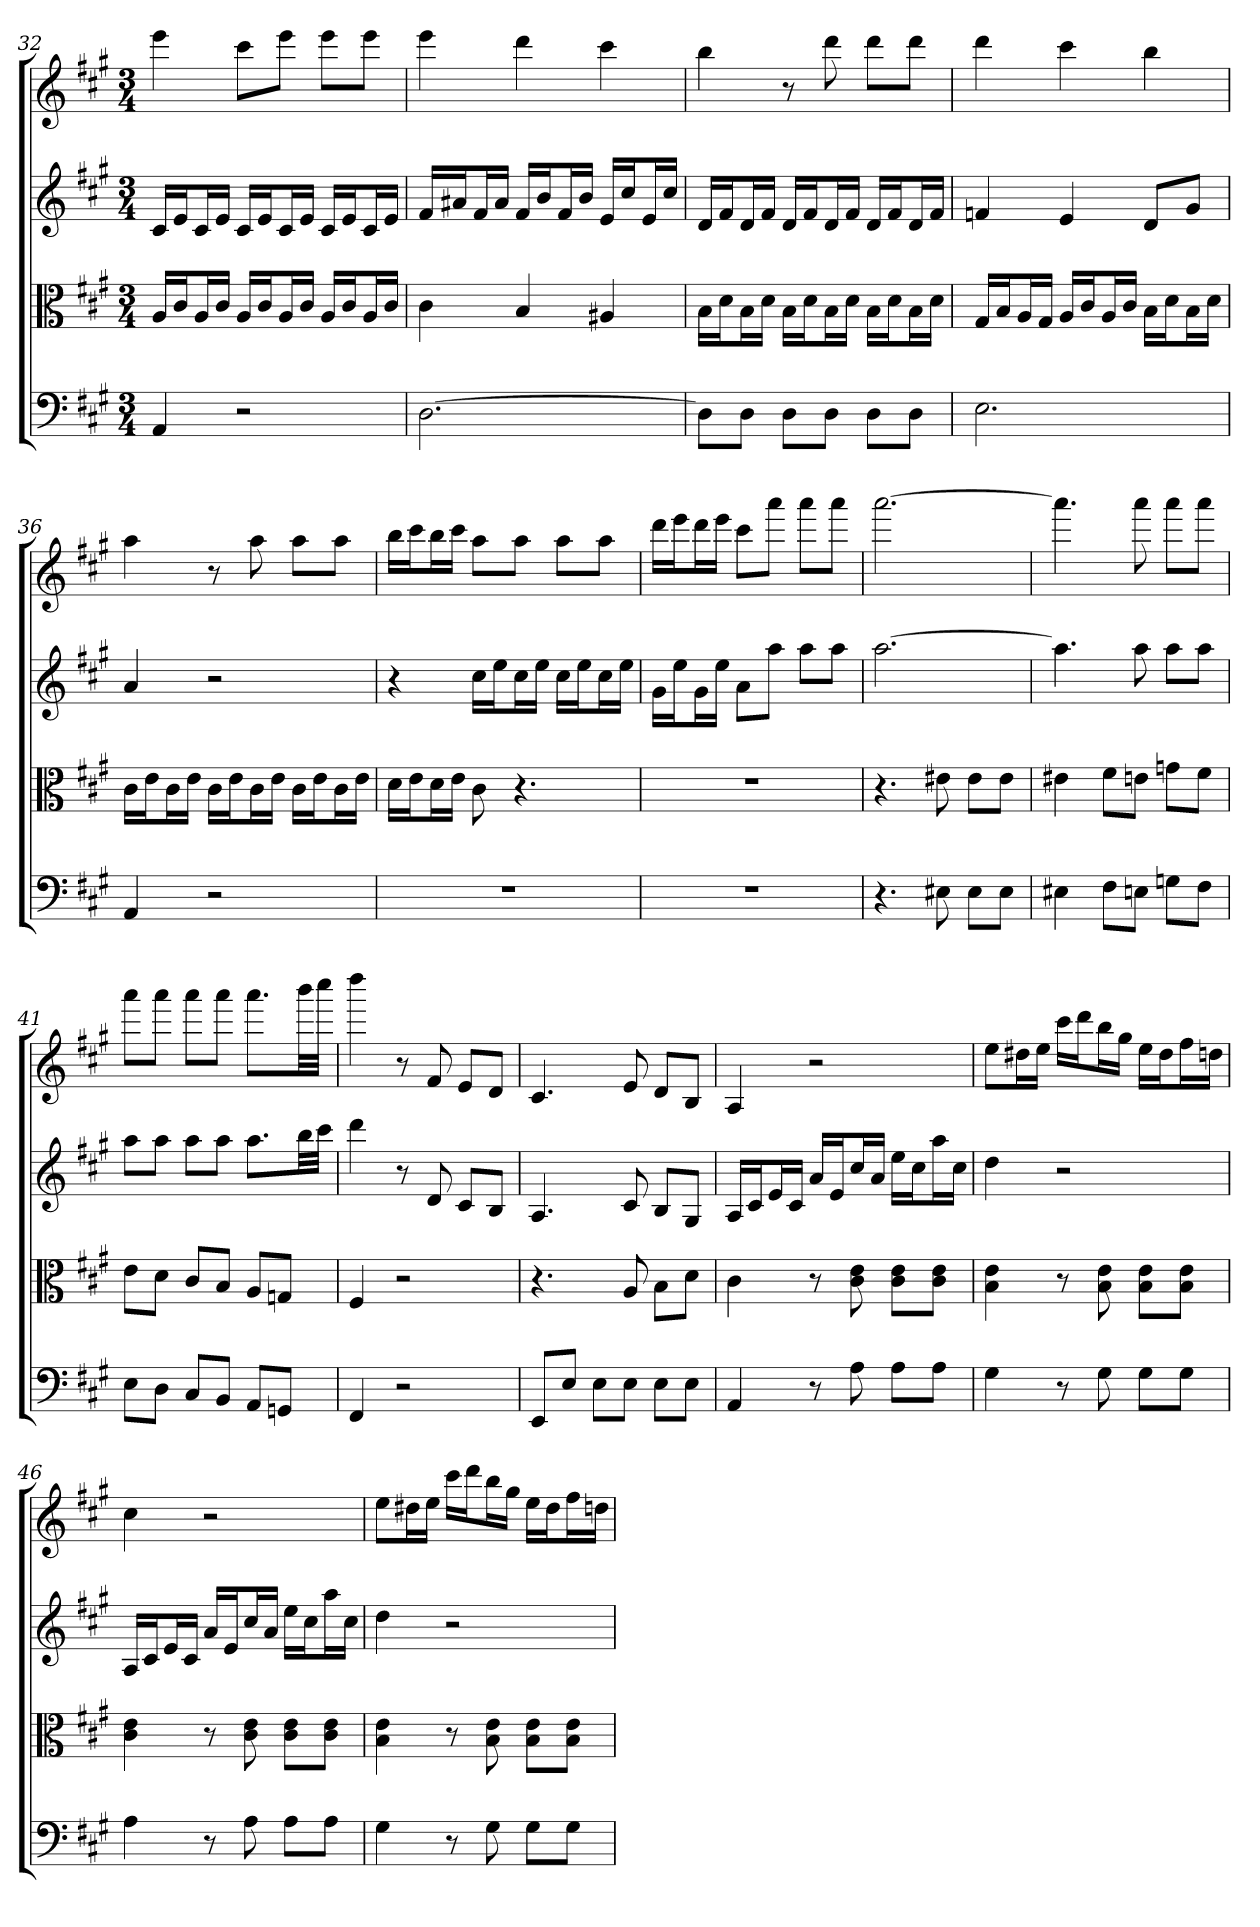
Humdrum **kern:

**kern	**kern	**kern	**kern
*part4	*part3	*part2	*part1
*staff4	*staff3	*staff2	*staff1
*clefF4	*clefC3	*	*
*k[f#c#g#]	*k[f#c#g#]	*k[f#c#g#]	*k[f#c#g#]
*f#:	*f#:	*f#:	*f#:
*M3/4	*M3/4	*M3/4	*M3/4
=32	=32	=32	=32
4AA	16A/LL	16c#LL	4eee
.	16c#/J	16eJ	.
.	16A/L	16c#L	.
.	16c#/JJ	16eJJ	.
2r	16A/LL	16c#LL	8ccc#L
.	16c#/J	16eJ	.
.	16A/L	16c#L	8eeeJ
.	16c#/JJ	16eJJ	.
.	16A/LL	16c#LL	8eeeL
.	16c#/J	16eJ	.
.	16A/L	16c#L	8eeeJ
.	16c#/JJ	16eJJ	.
=33	=33	=33	=33
[2.D	4c#	16f#LL	4eee
.	.	16a#XJ	.
.	.	16f#L	.
.	.	16a#JJ	.
.	4B	16f#LL	4ddd
.	.	16bJ	.
.	.	16f#L	.
.	.	16bJJ	.
.	4A#X	16eLL	4ccc#
.	.	16cc#J	.
.	.	16eL	.
.	.	16cc#JJ	.
=34	=34	=34	=34
8D\L]	16B\LL	16dLL	4bb
.	16d\J	16f#J	.
8D\J	16B\L	16dL	.
.	16d\JJ	16f#JJ	.
8D\L	16B\LL	16dLL	8r
.	16d\J	16f#J	.
8D\J	16B\L	16dL	8ddd
.	16d\JJ	16f#JJ	.
8D\L	16B\LL	16dLL	8dddL
.	16d\J	16f#J	.
8D\J	16B\L	16dL	8dddJ
.	16d\JJ	16f#JJ	.
=35	=35	=35	=35
2.E	16G#/LL	4fn	4ddd
.	16B/J	.	.
.	16A/L	.	.
.	16G#/JJ	.	.
.	16A/LL	4e	4ccc#
.	16c#/J	.	.
.	16A/L	.	.
.	16c#/JJ	.	.
.	16B\LL	8dL	4bb
.	16d\J	.	.
.	16B\L	8g#J	.
.	16d\JJ	.	.
=36	=36	=36	=36
4AA	16c#\LL	4a	4aa
.	16e\J	.	.
.	16c#\L	.	.
.	16e\JJ	.	.
2r	16c#\LL	2r	8r
.	16e\J	.	.
.	16c#\L	.	8aa
.	16e\JJ	.	.
.	16c#\LL	.	8aaL
.	16e\J	.	.
.	16c#\L	.	8aaJ
.	16e\JJ	.	.
=37	=37	=37	=37
2.r	16d\LL	4r	16bbLL
.	16e\J	.	16ccc#J
.	16d\L	.	16bbL
.	16e\JJ	.	16ccc#JJ
.	8c#	16cc#LL	8aaL
.	.	16eeJ	.
.	4.r	16cc#L	8aaJ
.	.	16eeJJ	.
.	.	16cc#LL	8aaL
.	.	16eeJ	.
.	.	16cc#L	8aaJ
.	.	16eeJJ	.
=38	=38	=38	=38
2.r	2.r	16g#LL	16dddLL
.	.	16eeJ	16eeeJ
.	.	16g#L	16dddL
.	.	16eeJJ	16eeeJJ
.	.	8aL	8ccc#L
.	.	8aaJ	8aaaJ
.	.	8aaL	8aaaL
.	.	8aaJ	8aaaJ
=39	=39	=39	=39
4.r	4.r	[2.aa	[2.aaa
8E#X	8e#X	.	.
8E#\L	8e#\L	.	.
8E#\J	8e#\J	.	.
=40	=40	=40	=40
4E#X	4e#X	4.aa]	4.aaa]
8F#\L	8f#\L	.	.
8En\J	8en\J	8aa	8aaa
8Gn\L	8gn\L	8aaL	8aaaL
8F#\J	8f#\J	8aaJ	8aaaJ
=41	=41	=41	=41
8E\L	8e\L	8aaL	8aaaL
8D\J	8d\J	8aaJ	8aaaJ
8C#/L	8c#/L	8aaL	8aaaL
8BB/J	8B/J	8aaJ	8aaaJ
8AA/L	8A/L	8.aaL	8.aaaL
8GGn/J	8Gn/J	.	.
.	.	32bbLL	32bbbLL
.	.	32ccc#JJJ	32cccc#JJJ
=42	=42	=42	=42
4FF#	4F#	4ddd	4dddd
2r	2r	8r	8r
.	.	8d	8f#
.	.	8c#L	8eL
.	.	8BJ	8dJ
=43	=43	=43	=43
8EE/L	4.r	4.A	4.c#
8E/J	.	.	.
8E\L	.	.	.
8E\J	8A	8c#	8e
8E\L	8B\L	8BL	8dL
8E\J	8d\J	8G#J	8BJ
=44	=44	=44	=44
4AA	4c#	16ALL	4A
.	.	16c#J	.
.	.	16eL	.
.	.	16c#JJ	.
8r	8r	16aLL	2r
.	.	16eJ	.
8A	8c# 8e	16cc#L	.
.	.	16aJJ	.
8A\L	8c#\ 8e\L	16eeLL	.
.	.	16cc#J	.
8A\J	8c#\ 8e\J	16aaL	.
.	.	16cc#JJ	.
=45	=45	=45	=45
4G#	4B 4e	4dd	8eeL
.	.	.	16dd#XL
.	.	.	16eeJJ
8r	8r	2r	16ccc#LL
.	.	.	16dddJ
8G#	8B 8e	.	16bbL
.	.	.	16gg#JJ
8G#\L	8B\ 8e\L	.	16eeLL
.	.	.	16dd#J
8G#\J	8B\ 8e\J	.	16ff#L
.	.	.	16ddnJJ
=46	=46	=46	=46
4A	4c# 4e	16ALL	4cc#
.	.	16c#J	.
.	.	16eL	.
.	.	16c#JJ	.
8r	8r	16aLL	2r
.	.	16eJ	.
8A	8c# 8e	16cc#L	.
.	.	16aJJ	.
8A\L	8c#\ 8e\L	16eeLL	.
.	.	16cc#J	.
8A\J	8c#\ 8e\J	16aaL	.
.	.	16cc#JJ	.
=47	=47	=47	=47
4G#	4B 4e	4dd	8eeL
.	.	.	16dd#XL
.	.	.	16eeJJ
8r	8r	2r	16ccc#LL
.	.	.	16dddJ
8G#	8B 8e	.	16bbL
.	.	.	16gg#JJ
8G#\L	8B\ 8e\L	.	16eeLL
.	.	.	16dd#J
8G#\J	8B\ 8e\J	.	16ff#L
.	.	.	16ddnJJ
=	=	=	=
*-	*-	*-	*-
